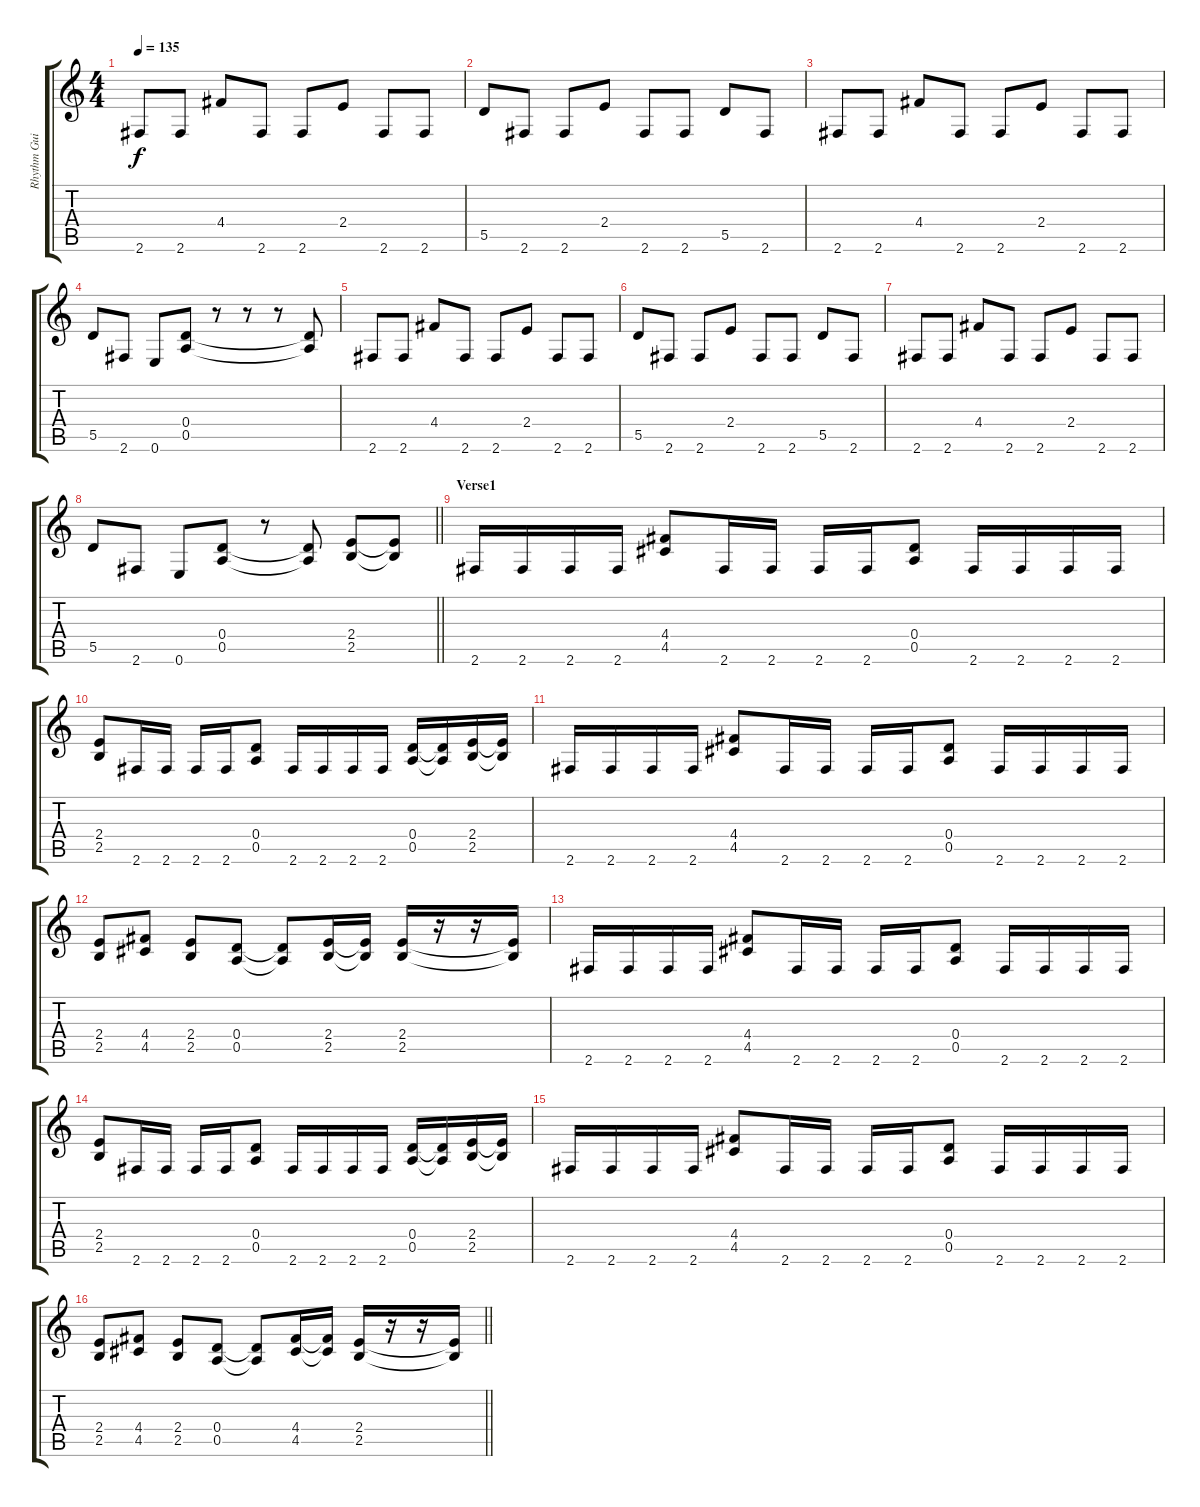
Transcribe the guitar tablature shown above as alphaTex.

\track ("Rhythm Guitar" "Rhythm Gui") {instrument distortionguitar}
\staff {score tabs}
\tuning (E4 B3 G3 D3 A2 E2) {hide}
\ts (4 4)
\tempo 135
\clef g2
\ks c
2.6.8{dy f} 2.6.8 4.4.8 2.6.8 2.6.8 2.4.8 2.6.8 2.6.8 |
5.5.8 2.6.8 2.6.8 2.4.8 2.6.8 2.6.8 5.5.8 2.6.8 |
2.6.8 2.6.8 4.4.8 2.6.8 2.6.8 2.4.8 2.6.8 2.6.8 |
5.5.8 2.6.8 0.6.8 (0.4 0.5).8 r.8 r.8 r.8 (0.4{t} 0.5{t}).8 |
2.6.8 2.6.8 4.4.8 2.6.8 2.6.8 2.4.8 2.6.8 2.6.8 |
5.5.8 2.6.8 2.6.8 2.4.8 2.6.8 2.6.8 5.5.8 2.6.8 |
2.6.8 2.6.8 4.4.8 2.6.8 2.6.8 2.4.8 2.6.8 2.6.8 |
\barLineRight lightlight
5.5.8 2.6.8 0.6.8 (0.4 0.5).8 r.8 (0.4{t} 0.5{t}).8 (2.4 2.5).8 (2.4{t} 2.5{t}).8 |
\section ("" "Verse1")
2.6.16 2.6.16 2.6.16 2.6.16 (4.4 4.5).8 2.6.16 2.6.16 2.6.16 2.6.16 (0.4 0.5).8 2.6.16 2.6.16 2.6.16 2.6.16 |
(2.4 2.5).8 2.6.16 2.6.16 2.6.16 2.6.16 (0.4 0.5).8 2.6.16 2.6.16 2.6.16 2.6.16 (0.4 0.5).16 (0.4{t} 0.5{t}).16 (2.4 2.5).16 (2.4{t} 2.5{t}).16 |
2.6.16 2.6.16 2.6.16 2.6.16 (4.4 4.5).8 2.6.16 2.6.16 2.6.16 2.6.16 (0.4 0.5).8 2.6.16 2.6.16 2.6.16 2.6.16 |
(2.4 2.5).8 (4.4 4.5).8 (2.4 2.5).8 (0.4 0.5).8 (0.4{t} 0.5{t}).8 (2.4 2.5).16 (2.4{t} 2.5{t}).16 (2.4 2.5).16 r.16 r.16 (2.4{t} 2.5{t}).16 |
2.6.16 2.6.16 2.6.16 2.6.16 (4.4 4.5).8 2.6.16 2.6.16 2.6.16 2.6.16 (0.4 0.5).8 2.6.16 2.6.16 2.6.16 2.6.16 |
(2.4 2.5).8 2.6.16 2.6.16 2.6.16 2.6.16 (0.4 0.5).8 2.6.16 2.6.16 2.6.16 2.6.16 (0.4 0.5).16 (0.4{t} 0.5{t}).16 (2.4 2.5).16 (2.4{t} 2.5{t}).16 |
2.6.16 2.6.16 2.6.16 2.6.16 (4.4 4.5).8 2.6.16 2.6.16 2.6.16 2.6.16 (0.4 0.5).8 2.6.16 2.6.16 2.6.16 2.6.16 |
\barLineRight lightlight
(2.4 2.5).8 (4.4 4.5).8 (2.4 2.5).8 (0.4 0.5).8 (0.4{t} 0.5{t}).8 (4.4 4.5).16 (4.4{t} 4.5{t}).16 (2.4 2.5).16 r.16 r.16 (2.4{t} 2.5{t}).16
